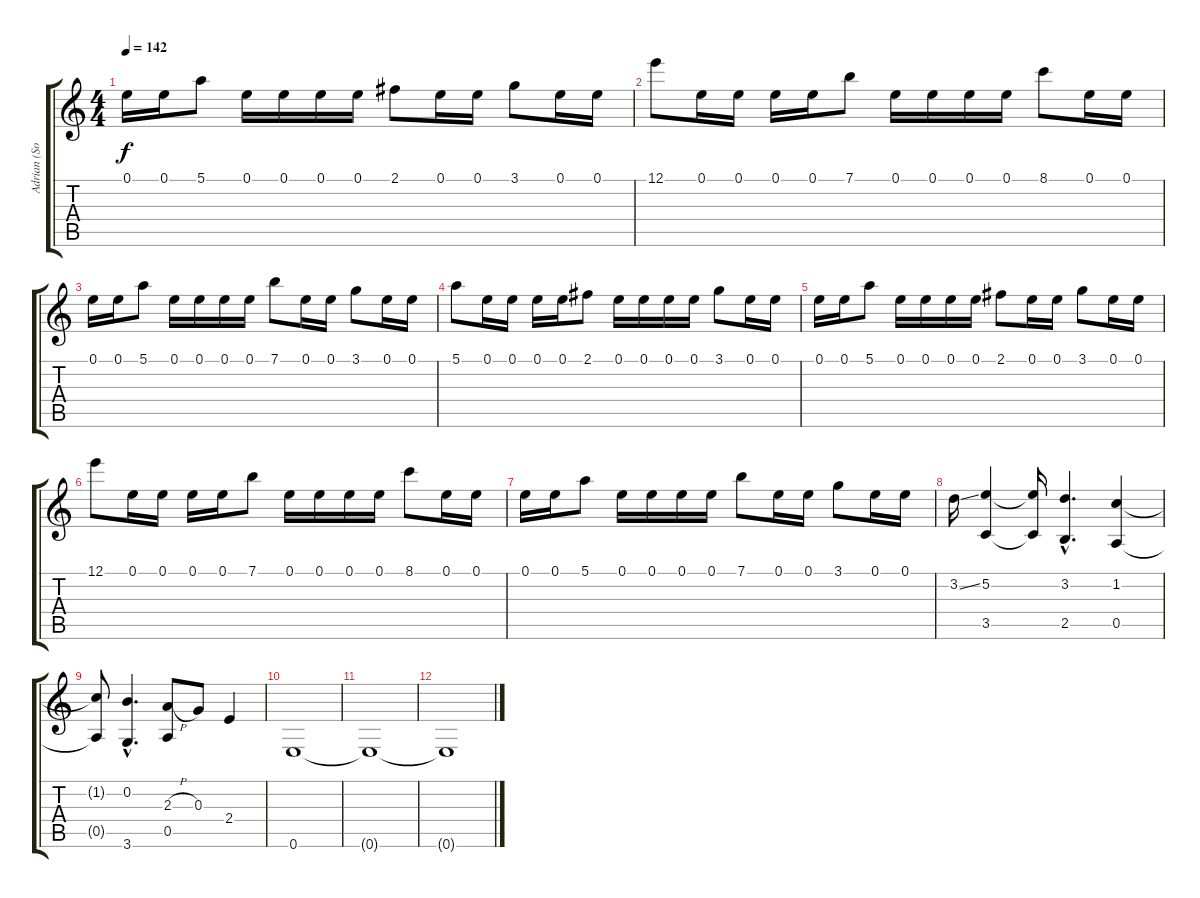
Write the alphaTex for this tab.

\track ("Adrian (Solo Guitar)" "Adrian (So") {instrument distortionguitar}
\staff {score tabs}
\tuning (E4 B3 G3 D3 A2 E2) {hide}
\ts (4 4)
\tempo 142
\clef g2
\ks c
0.1.16{dy f} 0.1.16 5.1.8 0.1.16 0.1.16 0.1.16 0.1.16 2.1.8 0.1.16 0.1.16 3.1.8 0.1.16 0.1.16 |
12.1.8 0.1.16 0.1.16 0.1.16 0.1.16 7.1.8 0.1.16 0.1.16 0.1.16 0.1.16 8.1.8 0.1.16 0.1.16 |
0.1.16 0.1.16 5.1.8 0.1.16 0.1.16 0.1.16 0.1.16 7.1.8 0.1.16 0.1.16 3.1.8 0.1.16 0.1.16 |
5.1.8 0.1.16 0.1.16 0.1.16 0.1.16 2.1.8 0.1.16 0.1.16 0.1.16 0.1.16 3.1.8 0.1.16 0.1.16 |
0.1.16 0.1.16 5.1.8 0.1.16 0.1.16 0.1.16 0.1.16 2.1.8 0.1.16 0.1.16 3.1.8 0.1.16 0.1.16 |
12.1.8 0.1.16 0.1.16 0.1.16 0.1.16 7.1.8 0.1.16 0.1.16 0.1.16 0.1.16 8.1.8 0.1.16 0.1.16 |
0.1.16 0.1.16 5.1.8 0.1.16 0.1.16 0.1.16 0.1.16 7.1.8 0.1.16 0.1.16 3.1.8 0.1.16 0.1.16 |
3.2{ss}.16 (5.2 3.5).4 (5.2{t} 3.5{t}).16 (3.2{hac} 2.5{hac}).4{d} (1.2 0.5).4 |
(1.2{t} 0.5{t}).8 (0.2{hac} 3.6{hac}).4{d} (2.3{h} 0.5).8 0.3.8 2.4.4 |
0.6.1 |
0.6{t}.1 |
0.6{t}.1
